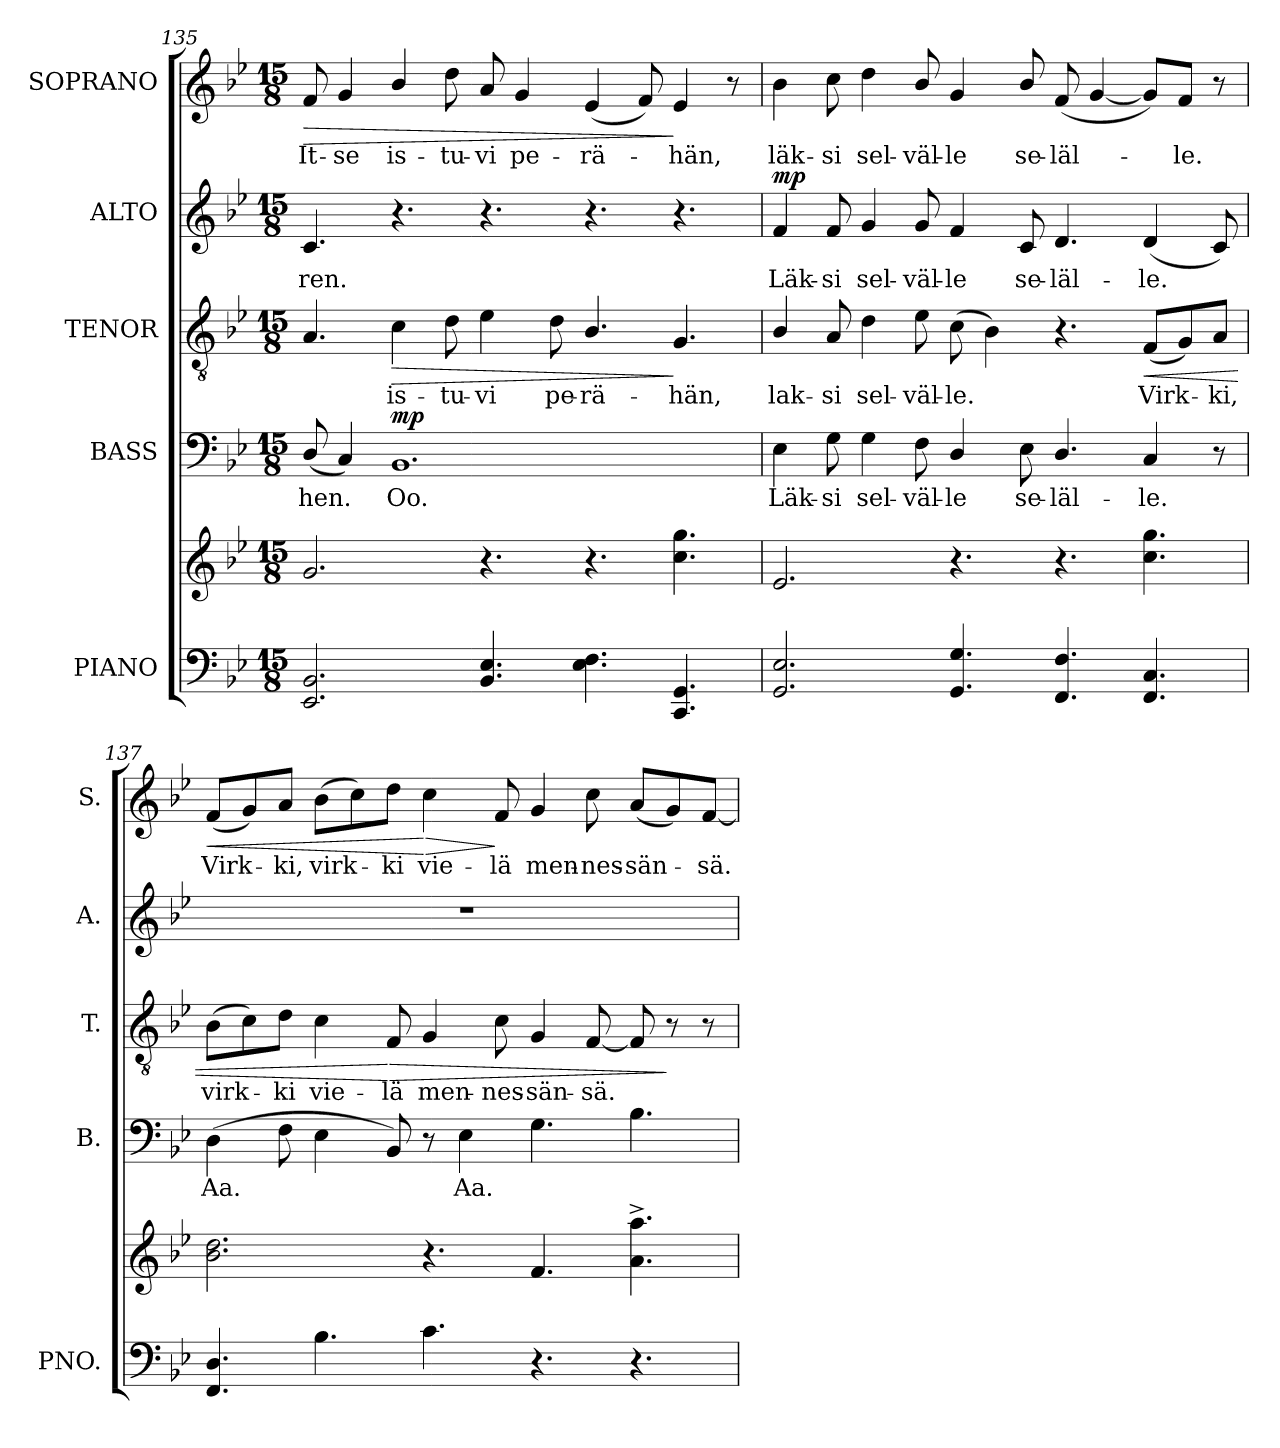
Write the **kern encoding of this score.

**kern	**kern	**kern	**text	**dynam	**kern	**text	**dynam	**kern	**text	**dynam	**kern	**text	**dynam
*part5	*part5	*part4	*part4	*part4	*part3	*part3	*part3	*part2	*part2	*part2	*part1	*part1	*part1
*staff6	*staff5	*staff4	*staff4	*staff4	*staff3	*staff3	*staff3	*staff2	*staff2	*staff2	*staff1	*staff1	*staff1
*I"PIANO	*	*I"BASS	*	*	*I"TENOR	*	*	*I"ALTO	*	*	*I"SOPRANO	*	*
*I'PNO.	*	*I'B.	*	*	*I'T.	*	*	*I'A.	*	*	*I'S.	*	*
!!LO:LB:g=z
*clefF4	*clefG2	*clefF4	*	*	*clefGv2	*	*	*clefG2	*	*	*clefG2	*	*
*	*	*	*	*	*ITrd7c12	*	*	*	*	*	*	*	*
*k[b-e-]	*k[b-e-]	*k[b-e-]	*	*	*k[b-e-]	*	*	*k[b-e-]	*	*	*k[b-e-]	*	*
*g:	*g:	*g:	*	*	*g:	*	*	*g:	*	*	*g:	*	*
*M15/8	*M15/8	*M15/8	*	*	*M15/8	*	*	*M15/8	*	*	*M15/8	*	*
=135	=135	=135	=135	=135	=135	=135	=135	=135	=135	=135	=135	=135	=135
!	!	!	!LO:LY:b:color=#000000	!	!	!	!	!	!	!	!	!	!
!	!	!	!	!	!	!	!	!	!LO:LY:b:color=#000000	!	!	!	!
!	!	!	!	!	!	!	!	!	!	!	!	!LO:LY:b:color=#000000	!LO:HP:b
2.EE-i/ 2.BB-i	2.gi/	(8Di/	-hen.	.	4.AAi/	.	.	4.ci/	-ren.	.	8fi/	It-	>
!	!	!	!	!	!	!	!	!	!	!	!	!LO:LY:b:color=#000000	!
.	.	4Ci/)	.	.	.	.	.	.	.	.	4gi/	-se	.
!	!	!	!LO:LY:b:color=#000000	!	!	!	!	!	!	!	!	!	!
!	!	!	!	!	!	!LO:LY:b:color=#000000	!LO:HP:b	!	!	!	!	!	!
!	!	!	!	!	!	!	!	!	!	!	!	!LO:LY:b:color=#000000	!
.	.	1.BB-i	Oo.	mp	4Ci\	is-	>	4.r	.	.	4b-i/	is-	.
!	!	!	!	!	!	!LO:LY:b:color=#000000	!	!	!	!	!	!	!
!	!	!	!	!	!	!	!	!	!	!	!	!LO:LY:b:color=#000000	!
.	.	.	.	.	8Di\	-tu-	.	.	.	.	8ddi\	-tu-	.
!	!	!	!	!	!	!LO:LY:b:color=#000000	!	!	!	!	!	!	!
!	!	!	!	!	!	!	!	!	!	!	!	!LO:LY:b:color=#000000	!
4.BB-i/ 4.E-i	4.r	.	.	.	4E-i\	-vi	.	4.r	.	.	8ai/	-vi	.
!	!	!	!	!	!	!	!	!	!	!	!	!LO:LY:b:color=#000000	!
.	.	.	.	.	.	.	.	.	.	.	4gi/	pe-	.
!	!	!	!	!	!	!LO:LY:b:color=#000000	!	!	!	!	!	!	!
.	.	.	.	.	8Di\	pe-	.	.	.	.	.	.	.
!	!	!	!	!	!	!LO:LY:b:color=#000000	!	!	!	!	!	!	!
!	!	!	!	!	!	!	!	!	!	!	!	!LO:LY:b:color=#000000	!
4.E-i\ 4.Fi	4.r	.	.	.	4.BB-i/	-rä-	.	4.r	.	.	(4e-i/	-rä-	.
.	.	.	.	.	.	.	.	.	.	.	8fi/)	.	.
!	!	!	!	!	!	!LO:LY:b:color=#000000	!	!	!	!	!	!	!
!	!	!	!	!	!	!	!	!	!	!	!	!LO:LY:b:color=#000000	!
4.CCi/ 4.GGi	4.cci\ 4.ggi	.	.	.	4.GGi/	-hän,	]	4.r	.	.	4e-i/	-hän,	]
.	.	.	.	.	.	.	.	.	.	.	8r	.	.
=136	=136	=136	=136	=136	=136	=136	=136	=136	=136	=136	=136	=136	=136
!	!	!	!LO:LY:b:color=#000000	!	!	!	!	!	!	!	!	!	!
!	!	!	!	!	!	!LO:LY:b:color=#000000	!	!	!	!	!	!	!
!	!	!	!	!	!	!	!	!	!LO:LY:b:color=#000000	!	!	!	!
!	!	!	!	!	!	!	!	!	!	!	!	!LO:LY:b:color=#000000	!
2.GGi/ 2.E-i	2.e-i/	4E-i\	Läk-	.	4BB-i/	lak-	.	4fi/	Läk-	mp	4b-i\	läk-	.
!	!	!	!LO:LY:b:color=#000000	!	!	!	!	!	!	!	!	!	!
!	!	!	!	!	!	!LO:LY:b:color=#000000	!	!	!	!	!	!	!
!	!	!	!	!	!	!	!	!	!LO:LY:b:color=#000000	!	!	!	!
!	!	!	!	!	!	!	!	!	!	!	!	!LO:LY:b:color=#000000	!
.	.	8Gi\	-si	.	8AAi/	-si	.	8fi/	-si	.	8cci\	-si	.
!	!	!	!LO:LY:b:color=#000000	!	!	!	!	!	!	!	!	!	!
!	!	!	!	!	!	!LO:LY:b:color=#000000	!	!	!	!	!	!	!
!	!	!	!	!	!	!	!	!	!LO:LY:b:color=#000000	!	!	!	!
!	!	!	!	!	!	!	!	!	!	!	!	!LO:LY:b:color=#000000	!
.	.	4Gi\	sel-	.	4Di\	sel-	.	4gi/	sel-	.	4ddi\	sel-	.
!	!	!	!LO:LY:b:color=#000000	!	!	!	!	!	!	!	!	!	!
!	!	!	!	!	!	!LO:LY:b:color=#000000	!	!	!	!	!	!	!
!	!	!	!	!	!	!	!	!	!LO:LY:b:color=#000000	!	!	!	!
!	!	!	!	!	!	!	!	!	!	!	!	!LO:LY:b:color=#000000	!
.	.	8Fi\	-väl-	.	8E-i\	-väl-	.	8gi/	-väl-	.	8b-i/	-väl-	.
!	!	!	!LO:LY:b:color=#000000	!	!	!	!	!	!	!	!	!	!
!	!	!	!	!	!	!LO:LY:b:color=#000000	!	!	!	!	!	!	!
!	!	!	!	!	!	!	!	!	!LO:LY:b:color=#000000	!	!	!	!
!	!	!	!	!	!	!	!	!	!	!	!	!LO:LY:b:color=#000000	!
4.GGi/ 4.Gi	4.r	4Di/	-le	.	(8Ci\	-le.	.	4fi/	-le	.	4gi/	-le	.
.	.	.	.	.	4BB-i\)	.	.	.	.	.	.	.	.
!	!	!	!LO:LY:b:color=#000000	!	!	!	!	!	!	!	!	!	!
!	!	!	!	!	!	!	!	!	!LO:LY:b:color=#000000	!	!	!	!
!	!	!	!	!	!	!	!	!	!	!	!	!LO:LY:b:color=#000000	!
.	.	8E-i\	se-	.	.	.	.	8ci/	se-	.	8b-i/	se-	.
!	!	!	!LO:LY:b:color=#000000	!	!	!	!	!	!	!	!	!	!
!	!	!	!	!	!	!	!	!	!LO:LY:b:color=#000000	!	!	!	!
!	!	!	!	!	!	!	!	!	!	!	!	!LO:LY:b:color=#000000	!
4.FFi/ 4.Fi	4.r	4.Di/	-läl-	.	4.r	.	.	4.di/	-läl-	.	(8fi/	-läl-	.
.	.	.	.	.	.	.	.	.	.	.	[4gi/	.	.
!	!	!	!LO:LY:b:color=#000000	!	!	!	!	!	!	!	!	!	!
!	!	!	!	!	!	!LO:LY:b:color=#000000	!LO:HP:b	!	!	!	!	!	!
!	!	!	!	!	!	!	!	!	!LO:LY:b:color=#000000	!	!	!	!
4.FFi/ 4.Ci	4.cci\ 4.ggi	4Ci/	-le.	.	(8FFi/L	Virk-	<	(4di/	-le.	.	8gi/L])	.	.
!	!	!	!	!	!	!	!	!	!	!	!	!LO:LY:b:color=#000000	!
.	.	.	.	.	8GGi/)	.	.	.	.	.	8fi/J	-le.	.
!	!	!	!	!	!	!LO:LY:b:color=#000000	!	!	!	!	!	!	!
.	.	8r	.	.	8AAi/J	-ki,	.	8ci/)	.	.	8r	.	.
!!LO:PB:g=z
=137	=137	=137	=137	=137	=137	=137	=137	=137	=137	=137	=137	=137	=137
!	!	!	!LO:LY:b:color=#000000	!	!	!	!	!	!	!	!	!	!
!	!	!	!	!	!	!LO:LY:b:color=#000000	!	!LO:N:vis=1	!	!	!	!	!
!	!	!	!	!	!	!	!	!	!	!	!	!LO:LY:b:color=#000000	!LO:HP:b
4.FFi/ 4.Di	2.b-i\ 2.ddi	(4Di\	Aa.	.	(8BB-i\L	virk-	.	1...r	.	.	(8fi/L	Virk-	<
.	.	.	.	.	8Ci\)	.	.	.	.	.	8gi/)	.	.
!	!	!	!	!	!	!LO:LY:b:color=#000000	!	!	!	!	!	!	!
!	!	!	!	!	!	!	!	!	!	!	!	!LO:LY:b:color=#000000	!
.	.	8Fi\	.	.	8Di\J	-ki	.	.	.	.	8ai/J	-ki,	.
!	!	!	!	!	!	!LO:LY:b:color=#000000	!	!	!	!	!	!	!
!	!	!	!	!	!	!	!	!	!	!	!	!LO:LY:b:color=#000000	!
4.B-i\	.	4E-i\	.	.	4Ci\	vie-	.	.	.	.	(8b-i\L	virk-	.
.	.	.	.	.	.	.	.	.	.	.	8cci\)	.	.
!	!	!	!	!	!	!LO:LY:b:color=#000000	!LO:HP:n=1:b	!	!	!	!	!	!
!	!	!	!	!	!	!	!	!	!	!	!	!LO:LY:b:color=#000000	!
.	.	8BB-i/)	.	.	8FFi/	-lä	[ >	.	.	.	8ddi\J	-ki	.
!	!	!	!	!	!	!LO:LY:b:color=#000000	!	!	!	!	!	!	!
!	!	!	!	!	!	!	!	!	!	!	!	!LO:LY:b:color=#000000	!LO:HP:n=1:b
4.ci\	4.r	8r	.	.	4GGi/	men-	.	.	.	.	4cci\	vie-	[ >
!	!	!	!LO:LY:b:color=#000000	!	!	!	!	!	!	!	!	!	!
.	.	4E-i\	Aa.	.	.	.	.	.	.	.	.	.	.
!	!	!	!	!	!	!LO:LY:b:color=#000000	!	!	!	!	!	!	!
!	!	!	!	!	!	!	!	!	!	!	!	!LO:LY:b:color=#000000	!
.	.	.	.	.	8Ci\	-nes-	.	.	.	.	8fi/	-lä	]
!	!	!	!	!	!	!LO:LY:b:color=#000000	!	!	!	!	!	!	!
!	!	!	!	!	!	!	!	!	!	!	!	!LO:LY:b:color=#000000	!
4.r	4.fi/	4.Gi\	.	.	4GGi/	-sän-	.	.	.	.	4gi/	men-	.
!	!	!	!	!	!	!LO:LY:b:color=#000000	!	!	!	!	!	!	!
!	!	!	!	!	!	!	!	!	!	!	!	!LO:LY:b:color=#000000	!
.	.	.	.	.	[8FFi/	-sä.	.	.	.	.	8cci\	-nes-	.
!	!	!	!	!	!	!	!	!	!	!	!	!LO:LY:b:color=#000000	!
4.r	4.ai\^ 4.aai^	4.B-i\	.	.	8FFi/]	.	.	.	.	.	(8ai/L	-sän-	.
.	.	.	.	.	8r	.	]	.	.	.	8gi/)	.	.
!	!	!	!	!	!	!	!	!	!	!	!	!LO:LY:b:color=#000000	!
.	.	.	.	.	8r	.	.	.	.	.	[8fi/J	-sä.	.
=	=	=	=	=	=	=	=	=	=	=	=	=	=
*-	*-	*-	*-	*-	*-	*-	*-	*-	*-	*-	*-	*-	*-
